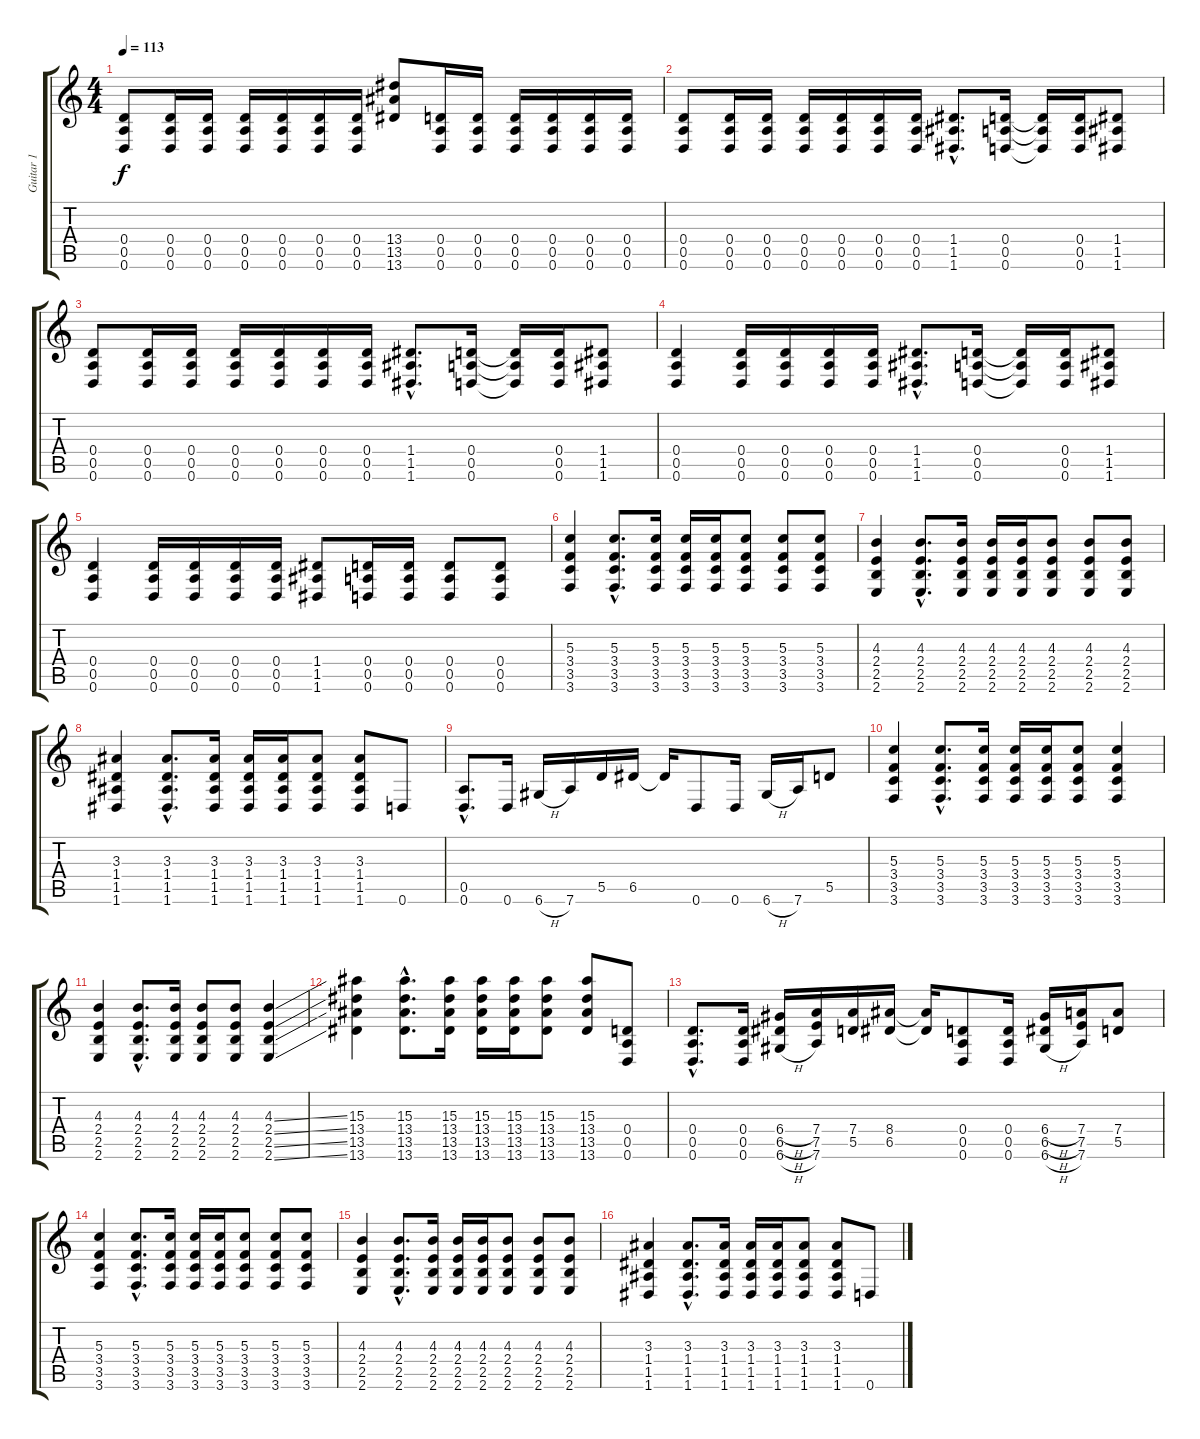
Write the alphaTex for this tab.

\track ("Guitar 1" "Guitar 1") {instrument distortionguitar}
\staff {score tabs}
\tuning (E4 B3 G3 D3 A2 D2) {hide}
\ts (4 4)
\tempo 113
\clef g2
\ks c
(0.4 0.5 0.6).8{dy f} (0.4 0.5 0.6).16 (0.4 0.5 0.6).16 (0.4 0.5 0.6).16 (0.4 0.5 0.6).16 (0.4 0.5 0.6).16 (0.4 0.5 0.6).16 (13.4 13.5 13.6).8 (0.4 0.5 0.6).16 (0.4 0.5 0.6).16 (0.4 0.5 0.6).16 (0.4 0.5 0.6).16 (0.4 0.5 0.6).16 (0.4 0.5 0.6).16 |
(0.4 0.5 0.6).8 (0.4 0.5 0.6).16 (0.4 0.5 0.6).16 (0.4 0.5 0.6).16 (0.4 0.5 0.6).16 (0.4 0.5 0.6).16 (0.4 0.5 0.6).16 (1.4{hac} 1.5{hac} 1.6{hac}).8{d} (0.4 0.5 0.6).16 (0.4{t} 0.5{t} 0.6{t}).16 (0.4 0.5 0.6).16 (1.4 1.5 1.6).8 |
(0.4 0.5 0.6).8 (0.4 0.5 0.6).16 (0.4 0.5 0.6).16 (0.4 0.5 0.6).16 (0.4 0.5 0.6).16 (0.4 0.5 0.6).16 (0.4 0.5 0.6).16 (1.4{hac} 1.5{hac} 1.6{hac}).8{d} (0.4 0.5 0.6).16 (0.4{t} 0.5{t} 0.6{t}).16 (0.4 0.5 0.6).16 (1.4 1.5 1.6).8 |
(0.4 0.5 0.6).4 (0.4 0.5 0.6).16 (0.4 0.5 0.6).16 (0.4 0.5 0.6).16 (0.4 0.5 0.6).16 (1.4{hac} 1.5{hac} 1.6{hac}).8{d} (0.4 0.5 0.6).16 (0.4{t} 0.5{t} 0.6{t}).16 (0.4 0.5 0.6).16 (1.4 1.5 1.6).8 |
(0.4 0.5 0.6).4 (0.4 0.5 0.6).16 (0.4 0.5 0.6).16 (0.4 0.5 0.6).16 (0.4 0.5 0.6).16 (1.4 1.5 1.6).8 (0.4 0.5 0.6).16 (0.4 0.5 0.6).16 (0.4 0.5 0.6).8 (0.4 0.5 0.6).8 |
(5.3 3.4 3.5 3.6).4 (5.3{hac} 3.4{hac} 3.5{hac} 3.6{hac}).8{d} (5.3 3.4 3.5 3.6).16 (5.3 3.4 3.5 3.6).16 (5.3 3.4 3.5 3.6).16 (5.3 3.4 3.5 3.6).8 (5.3 3.4 3.5 3.6).8 (5.3 3.4 3.5 3.6).8 |
(4.3 2.4 2.5 2.6).4 (4.3{hac} 2.4{hac} 2.5{hac} 2.6{hac}).8{d} (4.3 2.4 2.5 2.6).16 (4.3 2.4 2.5 2.6).16 (4.3 2.4 2.5 2.6).16 (4.3 2.4 2.5 2.6).8 (4.3 2.4 2.5 2.6).8 (4.3 2.4 2.5 2.6).8 |
(3.3 1.4 1.5 1.6).4 (3.3{hac} 1.4{hac} 1.5{hac} 1.6{hac}).8{d} (3.3 1.4 1.5 1.6).16 (3.3 1.4 1.5 1.6).16 (3.3 1.4 1.5 1.6).16 (3.3 1.4 1.5 1.6).8 (3.3 1.4 1.5 1.6).8 0.6.8 |
(0.5{hac} 0.6{hac}).8{d} 0.6.16 6.6{h}.16 7.6.16 5.5.16 6.5.16 6.5{t}.16 0.6.8 0.6.16 6.6{h}.16 7.6.16 5.5.8 |
(5.3 3.4 3.5 3.6).4 (5.3{hac} 3.4{hac} 3.5{hac} 3.6{hac}).8{d} (5.3 3.4 3.5 3.6).16 (5.3 3.4 3.5 3.6).16 (5.3 3.4 3.5 3.6).16 (5.3 3.4 3.5 3.6).8 (5.3 3.4 3.5 3.6).4 |
(4.3 2.4 2.5 2.6).4 (4.3{hac} 2.4{hac} 2.5{hac} 2.6{hac}).8{d} (4.3 2.4 2.5 2.6).16 (4.3 2.4 2.5 2.6).8 (4.3 2.4 2.5 2.6).8 (4.3{ss} 2.4{ss} 2.5{ss} 2.6{ss}).4 |
(15.3 13.4 13.5 13.6).4 (15.3{hac} 13.4{hac} 13.5{hac} 13.6{hac}).8{d} (15.3 13.4 13.5 13.6).16 (15.3 13.4 13.5 13.6).16 (15.3 13.4 13.5 13.6).16 (15.3 13.4 13.5 13.6).8 (15.3 13.4 13.5 13.6).8 (0.4 0.5 0.6).8 |
(0.4{hac} 0.5{hac} 0.6{hac}).8{d} (0.4 0.5 0.6).16 (6.4{h} 6.5{h} 6.6{h}).16 (7.4 7.5 7.6).16 (7.4 5.5).16 (8.4 6.5).16 (8.4{t} 6.5{t}).16 (0.4 0.5 0.6).8 (0.4 0.5 0.6).16 (6.4{h} 6.5{h} 6.6{h}).16 (7.4 7.5 7.6).16 (7.4 5.5).8 |
(5.3 3.4 3.5 3.6).4 (5.3{hac} 3.4{hac} 3.5{hac} 3.6{hac}).8{d} (5.3 3.4 3.5 3.6).16 (5.3 3.4 3.5 3.6).16 (5.3 3.4 3.5 3.6).16 (5.3 3.4 3.5 3.6).8 (5.3 3.4 3.5 3.6).8 (5.3 3.4 3.5 3.6).8 |
(4.3 2.4 2.5 2.6).4 (4.3{hac} 2.4{hac} 2.5{hac} 2.6{hac}).8{d} (4.3 2.4 2.5 2.6).16 (4.3 2.4 2.5 2.6).16 (4.3 2.4 2.5 2.6).16 (4.3 2.4 2.5 2.6).8 (4.3 2.4 2.5 2.6).8 (4.3 2.4 2.5 2.6).8 |
(3.3 1.4 1.5 1.6).4 (3.3{hac} 1.4{hac} 1.5{hac} 1.6{hac}).8{d} (3.3 1.4 1.5 1.6).16 (3.3 1.4 1.5 1.6).16 (3.3 1.4 1.5 1.6).16 (3.3 1.4 1.5 1.6).8 (3.3 1.4 1.5 1.6).8 0.6.8
